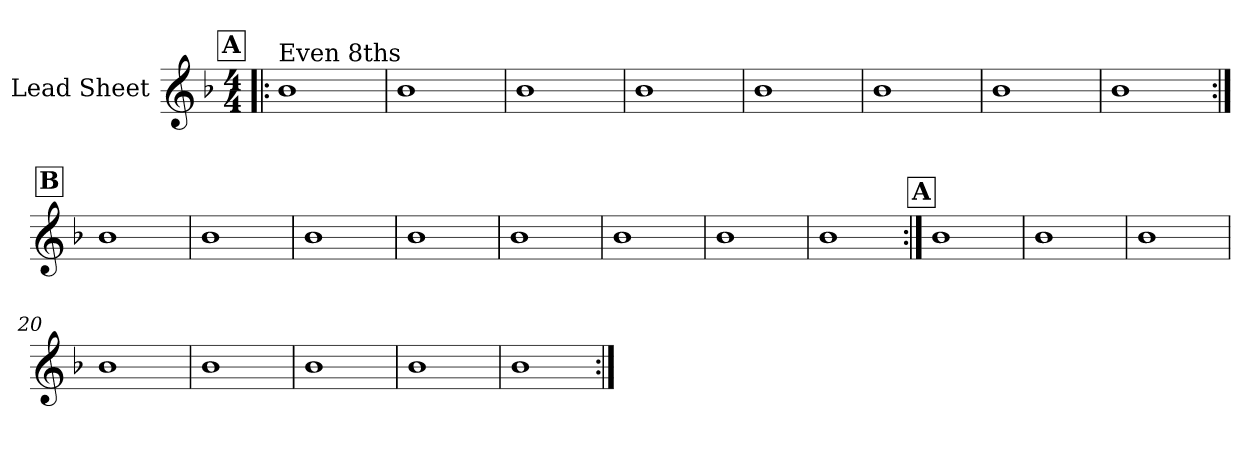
**kern
*part1
*staff1
*I"Lead Sheet
*clefG2
*k[b-]
*d:
*M4/4
!!LO:REH:place=s1:a:fs=14:t=A
=1!|:
!LO:TX:a:t=Even 8ths
1b-
=2
1b-
=3
1b-
=4
1b-
!!LO:LB:g=z
=5
1b-
=6
1b-
=7
1b-
=8
1b-
!!LO:LB:g=z
!!LO:REH:place=s1:a:fs=14:t=B
=9:|!
1b-
=10
1b-
=11
1b-
=12
1b-
!!LO:LB:g=z
=13
1b-
=14
1b-
=15
1b-
=16
1b-
!!LO:LB:g=z
!!LO:REH:place=s1:a:fs=14:t=A
=17:|!
1b-
=18
1b-
=19
1b-
=20
1b-
!!LO:LB:g=z
=21
1b-
=22
1b-
=23
1b-
=24
1b-
=:|!
*-
